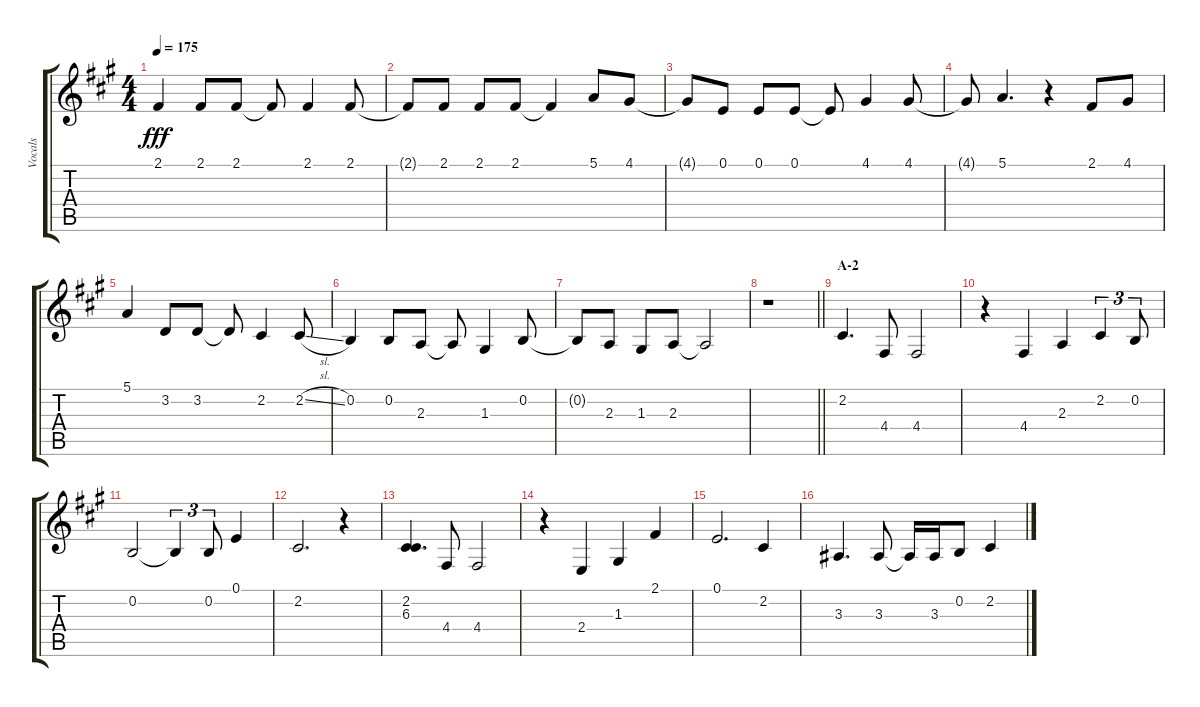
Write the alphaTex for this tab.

\track ("Vocals" "Vocals") {instrument voiceoohs}
\staff {score tabs}
\tuning (E4 B3 G3 D3 A2 E2) {hide}
\ts (4 4)
\tempo 175
\clef g2
\ks a
2.1.4{dy fff} 2.1.8 2.1.8 2.1{t}.8 2.1.4 2.1.8 |
2.1{t}.8 2.1.8 2.1.8 2.1.8 2.1{t}.4 5.1.8 4.1.8 |
4.1{t}.8 0.1.8 0.1.8 0.1.8 0.1{t}.8 4.1.4 4.1.8 |
4.1{t}.8 5.1.4{d} r.4 2.1.8 4.1.8 |
5.1.4 3.2.8 3.2.8 3.2{t}.8 2.2.4 2.2{sl}.8 |
0.2.4 0.2.8 2.3.8 2.3{t}.8 1.3.4 0.2.8 |
0.2{t}.8 2.3.8 1.3.8 2.3.8 2.3{t}.2 |
\barLineRight lightlight
r.1 |
\section ("" "A-2")
2.2.4{d} 4.4.8 4.4.2 |
r.4 4.4.4 2.3.4 2.2.4{tu (3 2)} 0.2.8{tu (3 2)} |
0.2.2 0.2{t}.4{tu (3 2)} 0.2.8{tu (3 2)} 0.1.4 |
2.2.2{d} r.4 |
(2.2 6.3).4{d} 4.4.8 4.4.2 |
r.4 2.4.4 1.3.4 2.1.4 |
0.1.2{d} 2.2.4 |
3.3.4{d} 3.3.8 3.3{t}.16 3.3.16 0.2.8 2.2.4
